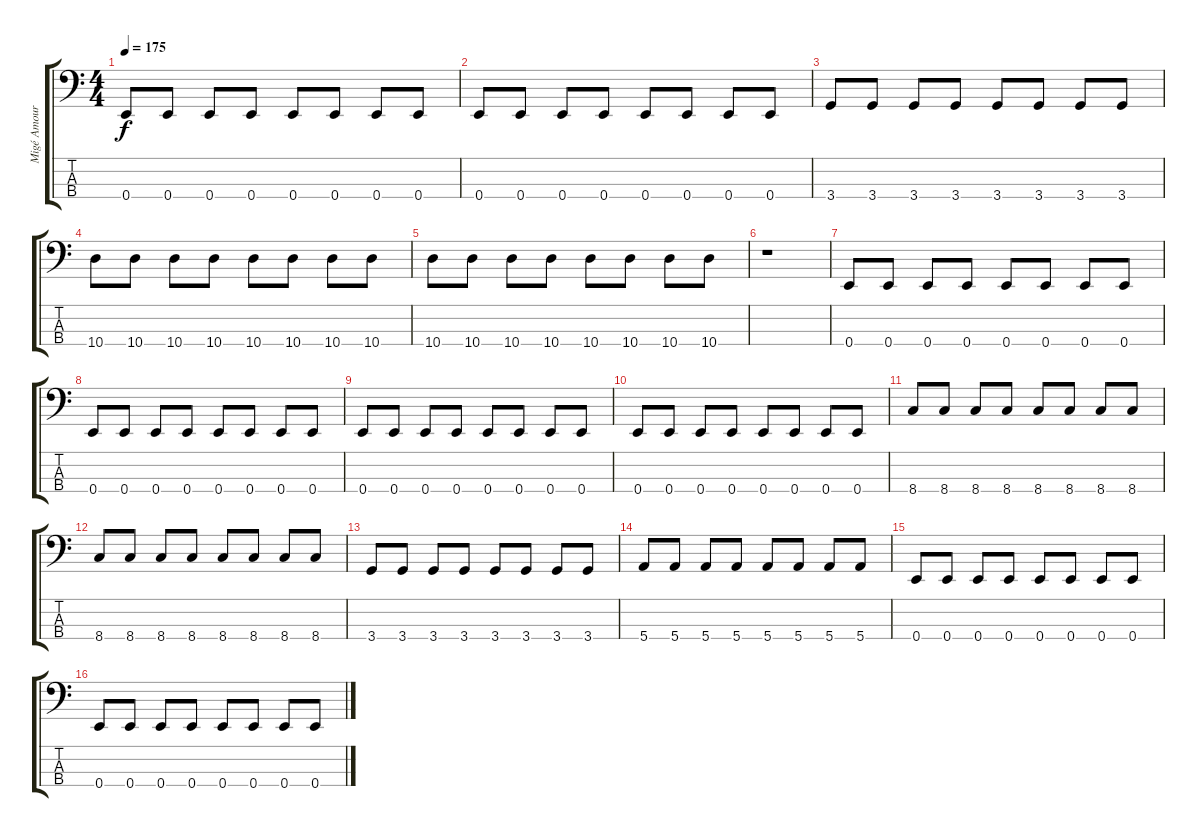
\track ("Migé Amour" "Migé Amour") {instrument electricbassfinger}
\staff {score tabs}
\tuning (G2 D2 A1 E1) {hide}
\ts (4 4)
\tempo 175
\clef f4
\ks c
0.4.8{dy f} 0.4.8 0.4.8 0.4.8 0.4.8 0.4.8 0.4.8 0.4.8 |
0.4.8 0.4.8 0.4.8 0.4.8 0.4.8 0.4.8 0.4.8 0.4.8 |
3.4.8 3.4.8 3.4.8 3.4.8 3.4.8 3.4.8 3.4.8 3.4.8 |
10.4.8 10.4.8 10.4.8 10.4.8 10.4.8 10.4.8 10.4.8 10.4.8 |
10.4.8 10.4.8 10.4.8 10.4.8 10.4.8 10.4.8 10.4.8 10.4.8 |
r.1 |
0.4.8 0.4.8 0.4.8 0.4.8 0.4.8 0.4.8 0.4.8 0.4.8 |
0.4.8 0.4.8 0.4.8 0.4.8 0.4.8 0.4.8 0.4.8 0.4.8 |
0.4.8 0.4.8 0.4.8 0.4.8 0.4.8 0.4.8 0.4.8 0.4.8 |
0.4.8 0.4.8 0.4.8 0.4.8 0.4.8 0.4.8 0.4.8 0.4.8 |
8.4.8 8.4.8 8.4.8 8.4.8 8.4.8 8.4.8 8.4.8 8.4.8 |
8.4.8 8.4.8 8.4.8 8.4.8 8.4.8 8.4.8 8.4.8 8.4.8 |
3.4.8 3.4.8 3.4.8 3.4.8 3.4.8 3.4.8 3.4.8 3.4.8 |
5.4.8 5.4.8 5.4.8 5.4.8 5.4.8 5.4.8 5.4.8 5.4.8 |
0.4.8 0.4.8 0.4.8 0.4.8 0.4.8 0.4.8 0.4.8 0.4.8 |
0.4.8 0.4.8 0.4.8 0.4.8 0.4.8 0.4.8 0.4.8 0.4.8
